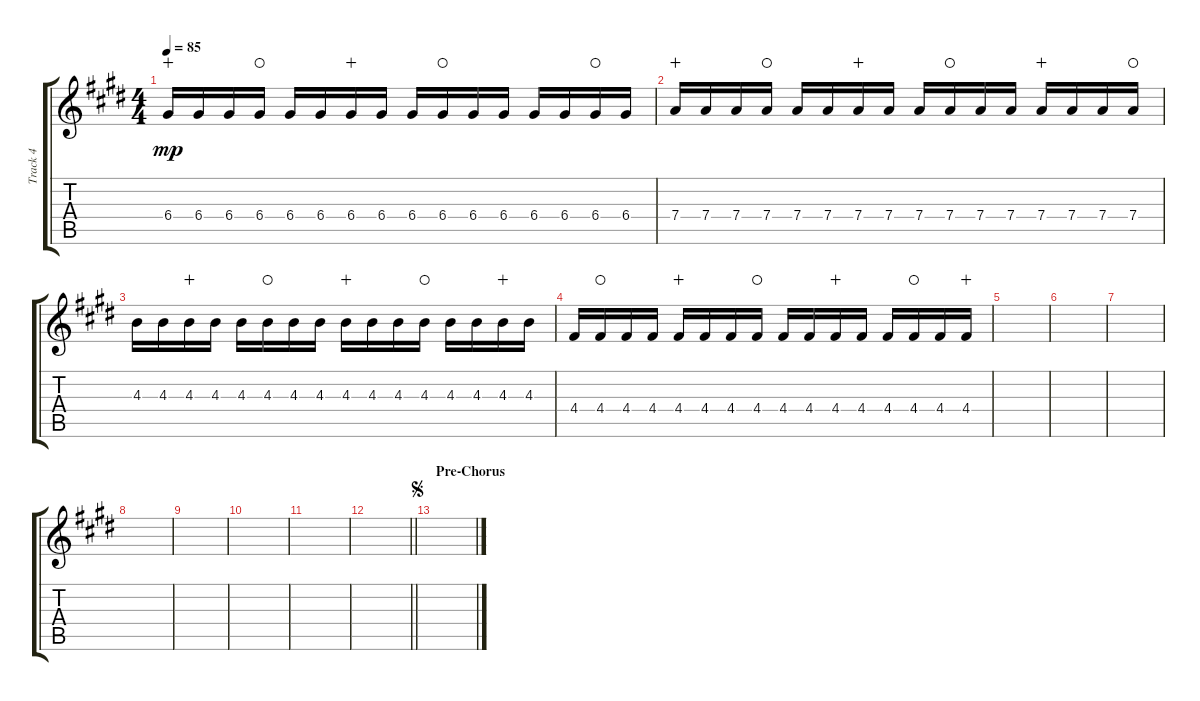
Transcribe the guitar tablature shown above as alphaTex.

\track ("Track 4" "Track 4") {instrument distortionguitar}
\staff {score tabs}
\tuning (E4 B3 G3 D3 A2 D2) {hide}
\ts (4 4)
\tempo 85
\clef g2
\ks e
6.4.16{dy mp wahc} 6.4.16 6.4.16 6.4.16{waho} 6.4.16 6.4.16 6.4.16{wahc} 6.4.16 6.4.16 6.4.16{waho} 6.4.16 6.4.16 6.4.16 6.4.16 6.4.16{waho} 6.4.16 |
7.4.16{wahc} 7.4.16 7.4.16 7.4.16{waho} 7.4.16 7.4.16 7.4.16{wahc} 7.4.16 7.4.16 7.4.16{waho} 7.4.16 7.4.16 7.4.16{wahc} 7.4.16 7.4.16 7.4.16{waho} |
4.3.16 4.3.16 4.3.16{wahc} 4.3.16 4.3.16 4.3.16{waho} 4.3.16 4.3.16 4.3.16{wahc} 4.3.16 4.3.16 4.3.16{waho} 4.3.16 4.3.16 4.3.16{wahc} 4.3.16 |
4.4.16 4.4.16{waho} 4.4.16 4.4.16 4.4.16{wahc} 4.4.16 4.4.16 4.4.16{waho} 4.4.16 4.4.16 4.4.16{wahc} 4.4.16 4.4.16 4.4.16{waho} 4.4.16 4.4.16{wahc} |
|
|
|
|
|
|
|
\barLineRight lightlight
|
\section ("" "Pre-Chorus")
\jump segno
